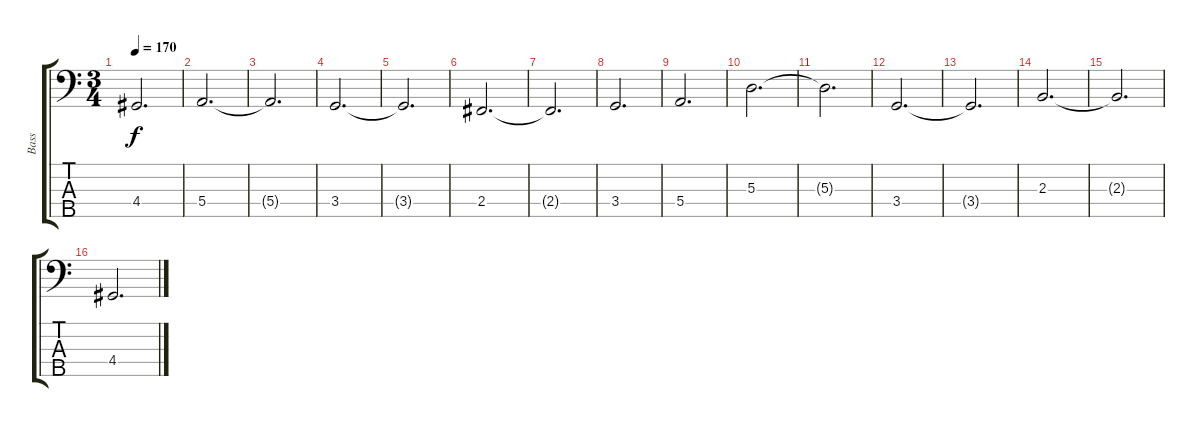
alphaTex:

\track ("Bass" "Bass") {instrument electricbassfinger}
\staff {score tabs}
\tuning (G2 D2 A1 E1 B0) {hide}
\ts (3 4)
\tempo 170
\clef f4
\ks c
4.4{t}.2{d dy f} |
5.4.2{d} |
5.4{t}.2{d} |
3.4.2{d} |
3.4{t}.2{d} |
2.4.2{d} |
2.4{t}.2{d} |
3.4.2{d} |
5.4.2{d} |
5.3.2{d} |
5.3{t}.2{d} |
3.4.2{d} |
3.4{t}.2{d} |
2.3.2{d} |
2.3{t}.2{d} |
4.4.2{d}
